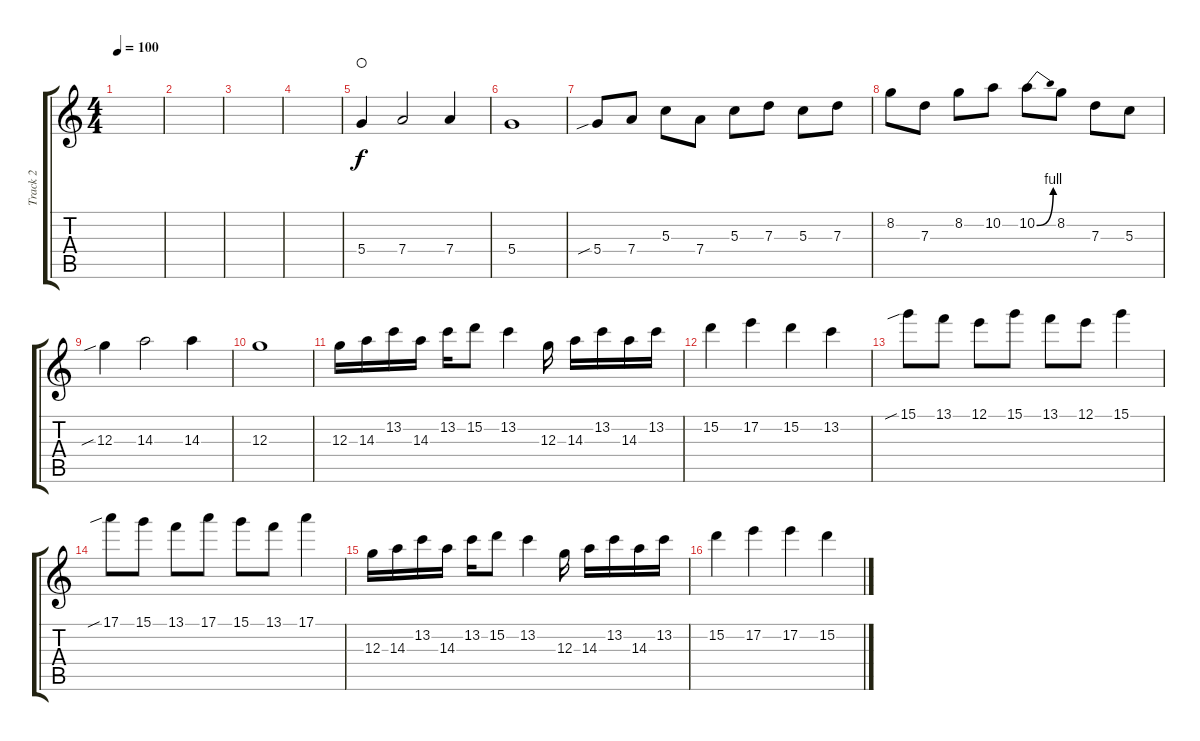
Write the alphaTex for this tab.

\track ("Track 2" "Track 2") {instrument overdrivenguitar}
\staff {score tabs}
\tuning (E4 B3 G3 D3 A2 E2) {hide}
\ts (4 4)
\tempo 100
\clef g2
\ks c
|
|
|
|
5.4.4{waho} 7.4.2 7.4.4 |
5.4.1 |
5.4{sib}.8 7.4.8 5.3.8 7.4.8 5.3.8 7.3.8 5.3.8 7.3.8 |
8.2.8 7.3.8 8.2.8 10.2.8 10.2{be (bend 0 0 60 4)}.8 8.2.8 7.3.8 5.3.8 |
12.3{sib}.4 14.3.2 14.3.4 |
12.3.1 |
12.3.16 14.3.16 13.2.16 14.3.16 13.2.16 15.2.8 13.2.4 12.3.16 14.3.16 13.2.16 14.3.16 13.2.16 |
15.2.4 17.2.4 15.2.4 13.2.4 |
15.1{sib}.8 13.1.8 12.1.8 15.1.8 13.1.8 12.1.8 15.1.4 |
17.1{sib}.8 15.1.8 13.1.8 17.1.8 15.1.8 13.1.8 17.1.4 |
12.3.16 14.3.16 13.2.16 14.3.16 13.2.16 15.2.8 13.2.4 12.3.16 14.3.16 13.2.16 14.3.16 13.2.16 |
15.2.4 17.2.4 17.2.4 15.2.4
